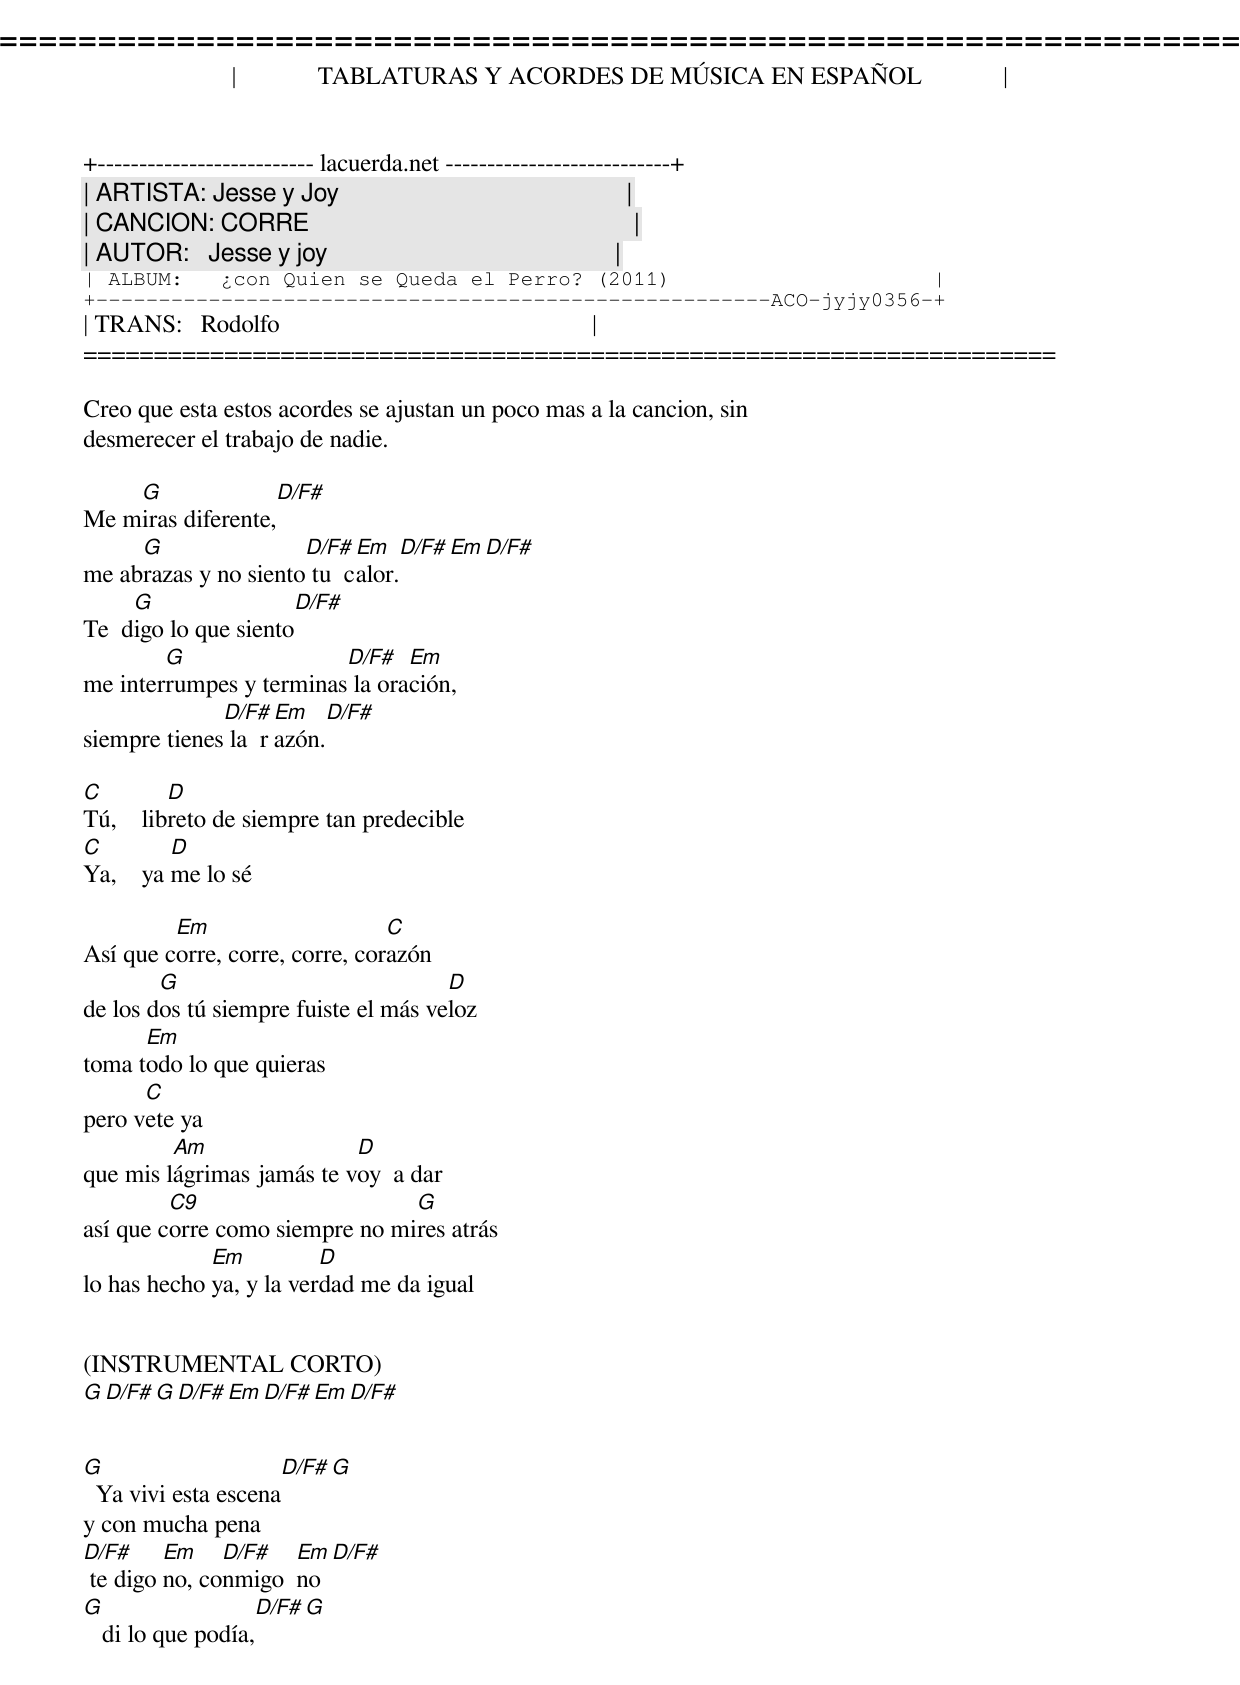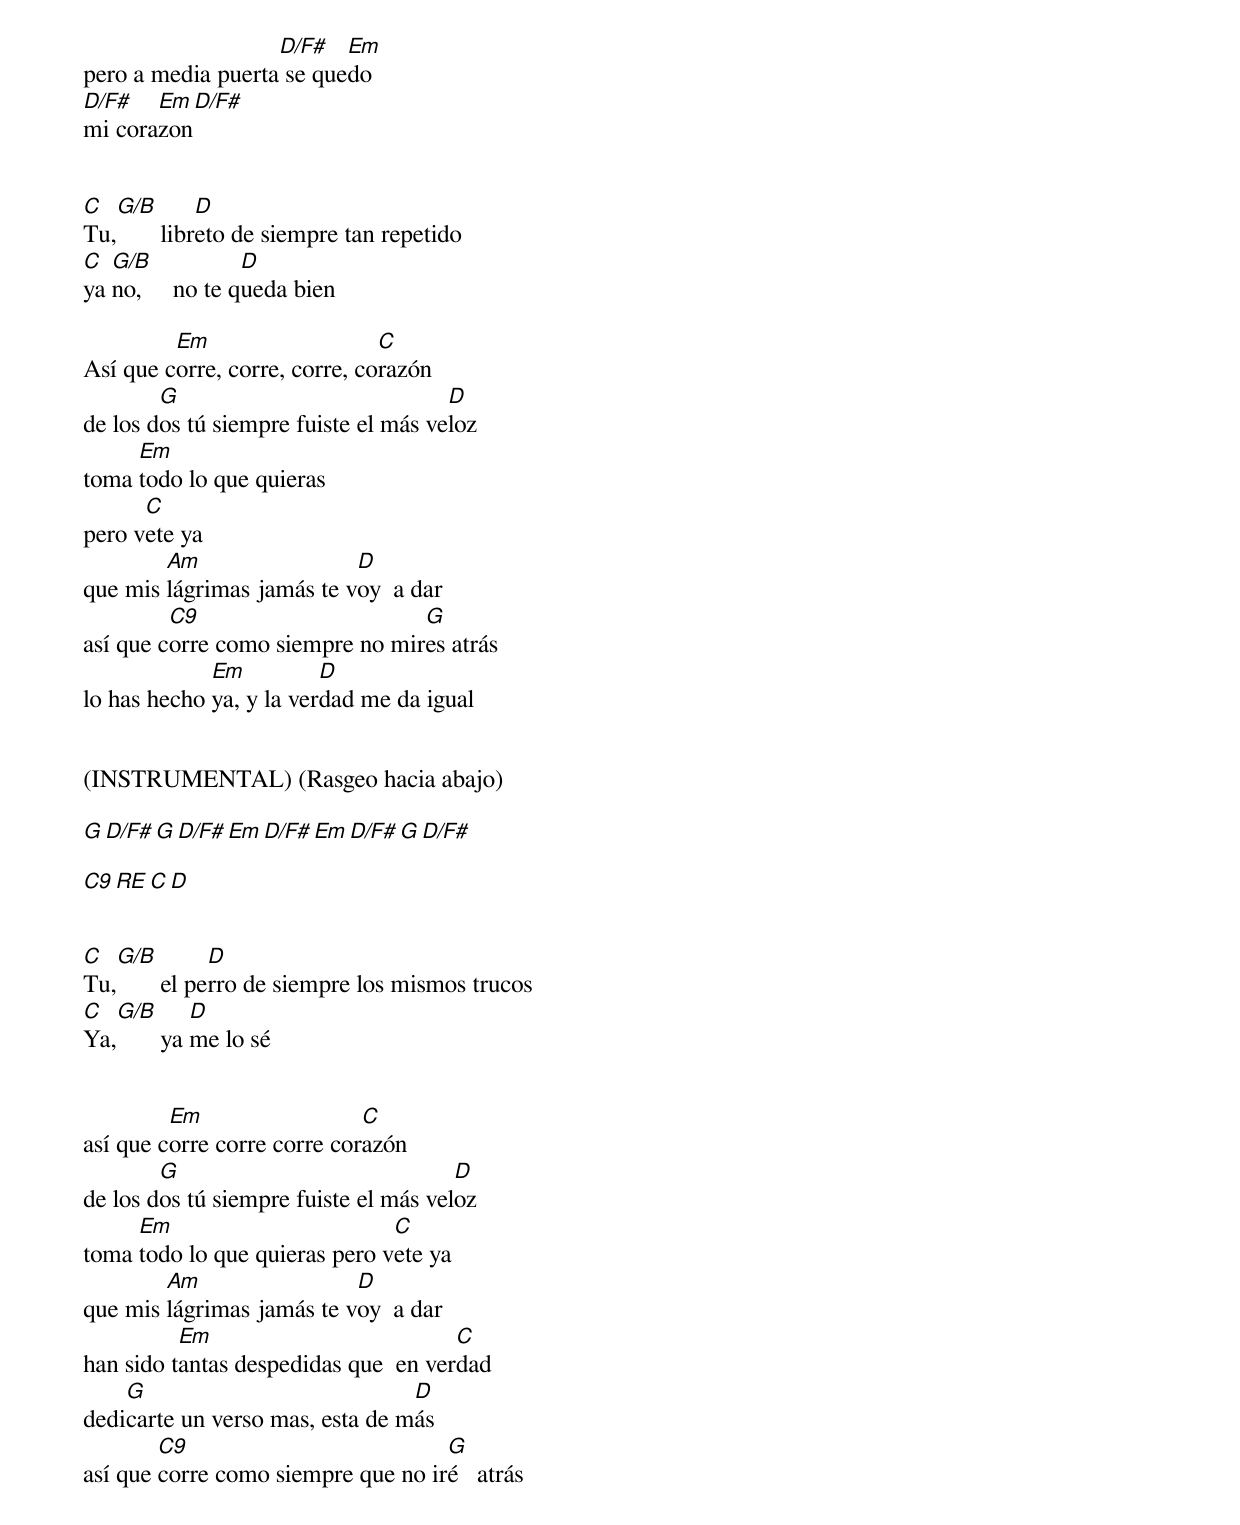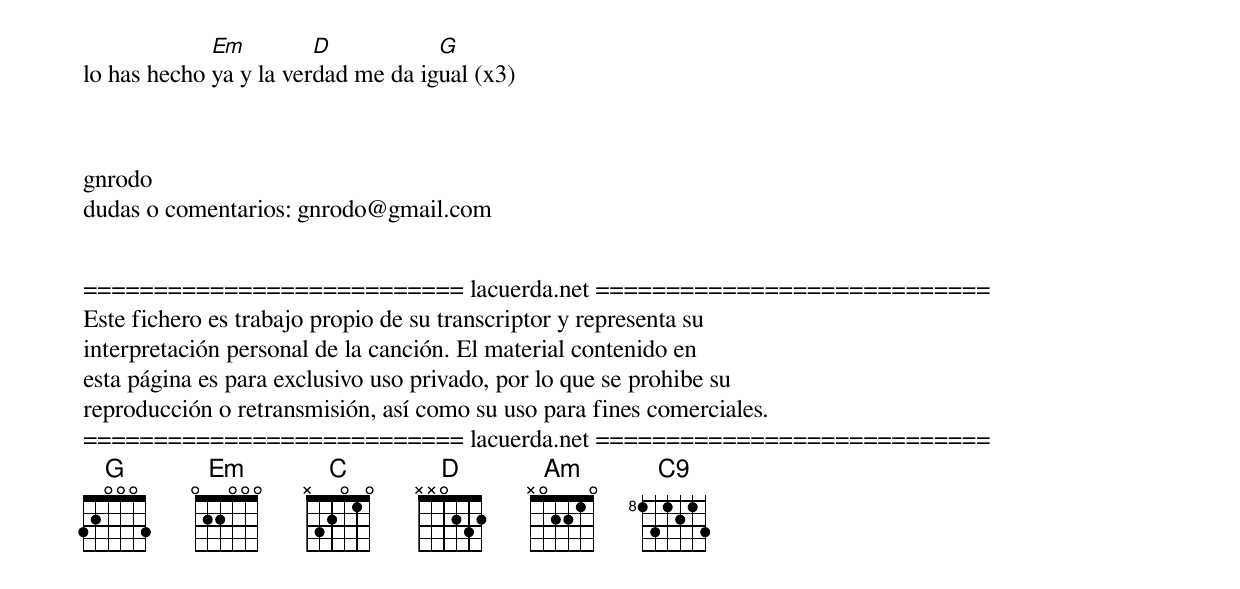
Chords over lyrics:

=====================================================================
|             TABLATURAS Y ACORDES DE MÚSICA EN ESPAÑOL             |
+-------------------------- lacuerda.net ---------------------------+
| ARTISTA: Jesse y Joy                                              |
| CANCION: CORRE                                                    |
| AUTOR:   Jesse y joy                                              |
| ALBUM:   ¿con Quien se Queda el Perro? (2011)                     |
+------------------------------------------------------ACO-jyjy0356-+
| TRANS:   Rodolfo                                                  |
=====================================================================

Creo que esta estos acordes se ajustan un poco mas a la cancion, sin
desmerecer el trabajo de nadie.

    G                 D/F#
Me miras diferente,
     G                D/F#  Em    D/F#    Em    D/F#
me abrazas y no siento tu  calor.
     G                   D/F#
Te  digo lo que siento
        G                D/F#   Em
me interrumpes y terminas la oración,
              D/F#  Em    D/F#
siempre tienes la  razón.

C         D
Tú,    libreto de siempre tan predecible
C         D
Ya,    ya me lo sé

         Em                     C
Así que corre, corre, corre, corazón
        G                             D
de los dos tú siempre fuiste el más veloz
      Em
toma todo lo que quieras
      C
pero vete ya
         Am                D
que mis lágrimas jamás te voy  a dar
         C9                     G
así que corre como siempre no mires atrás
             Em          D
lo has hecho ya, y la verdad me da igual


(INSTRUMENTAL CORTO)
   G     D/F#     G     D/F#     Em     D/F#     Em    D/F#


G                     D/F#     G
  Ya vivi esta escena
y con mucha pena
D/F#     Em    D/F#   Em    D/F#
 te digo no, conmigo  no
G                   D/F#     G
   di lo que podía,
                   D/F#   Em
pero a media puerta se quedo
D/F#   Em    D/F#
mi corazon


C  G/B        D
Tu,       libreto de siempre tan repetido
C  G/B            D
ya no,     no te queda bien

         Em                    C
Así que corre, corre, corre, corazón
        G                             D
de los dos tú siempre fuiste el más veloz
     Em
toma todo lo que quieras
      C
pero vete ya
        Am                 D
que mis lágrimas jamás te voy  a dar
         C9                      G
así que corre como siempre no mires atrás
             Em          D
lo has hecho ya, y la verdad me da igual


(INSTRUMENTAL) (Rasgeo hacia abajo)

 G     D/F#     G     D/F#     Em     D/F#     Em     D/F#    G     D/F#

 C9     RE      C       D


C  G/B         D
Tu,       el perro de siempre los mismos trucos
C  G/B       D
Ya,       ya me lo sé


         Em                  C
así que corre corre corre corazón
        G                              D
de los dos tú siempre fuiste el más veloz
     Em                        C
toma todo lo que quieras pero vete ya
        Am                 D
que mis lágrimas jamás te voy  a dar
          Em                          C
han sido tantas despedidas que  en verdad
    G                            D
dedicarte un verso mas, esta de más
        C9                          G
así que corre como siempre que no iré   atrás
             Em         D           G
lo has hecho ya y la verdad me da igual (x3)



gnrodo
dudas o comentarios: gnrodo@gmail.com


=========================== lacuerda.net ============================
Este fichero es trabajo propio de su transcriptor y representa su
interpretación personal de la canción. El material contenido en
esta página es para exclusivo uso privado, por lo que se prohibe su
reproducción o retransmisión, así como su uso para fines comerciales.
=========================== lacuerda.net ============================
